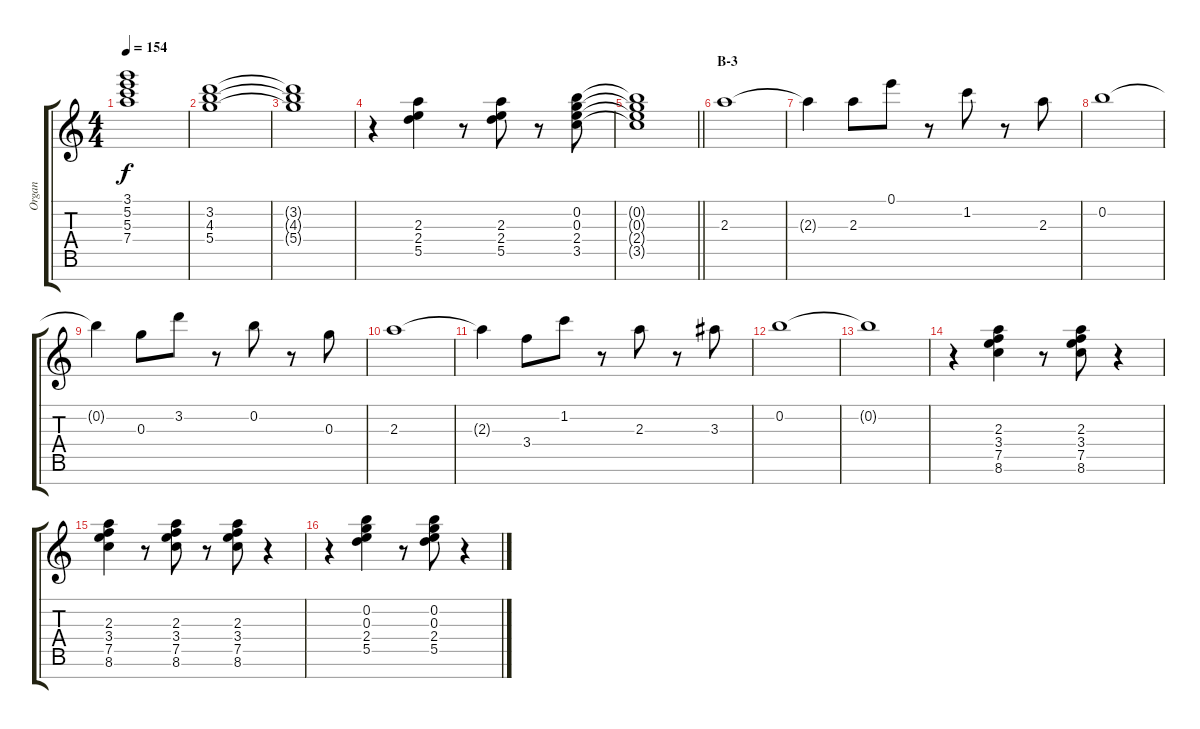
\track ("Organ" "Organ") {instrument rockorgan}
\staff {score tabs}
\tuning (E6 B5 G5 D5 A4 E4 B3) {hide}
\ts (4 4)
\tempo 154
\clef g2
\ks c
(3.1{t} 5.2{t} 5.3{t} 7.4{t}).1{dy f} |
(3.2 4.3 5.4).1 |
(3.2{t} 4.3{t} 5.4{t}).1 |
r.4 (2.3 2.4 5.5).4 r.8 (2.3 2.4 5.5).8 r.8 (0.2 0.3 2.4 3.5).8 |
\barLineRight lightlight
(0.2{t} 0.3{t} 2.4{t} 3.5{t}).1 |
\section ("" "B-3")
2.3.1 |
2.3{t}.4 2.3.8 0.1.8 r.8 1.2.8 r.8 2.3.8 |
0.2.1 |
0.2{t}.4 0.3.8 3.2.8 r.8 0.2.8 r.8 0.3.8 |
2.3.1 |
2.3{t}.4 3.4.8 1.2.8 r.8 2.3.8 r.8 3.3.8 |
0.2.1 |
0.2{t}.1 |
r.4 (2.3 3.4 7.5 8.6).4 r.8 (2.3 3.4 7.5 8.6).8 r.4 |
(2.3 3.4 7.5 8.6).4 r.8 (2.3 3.4 7.5 8.6).8 r.8 (2.3 3.4 7.5 8.6).8 r.4 |
r.4 (0.2 0.3 2.4 5.5).4 r.8 (0.2 0.3 2.4 5.5).8 r.4
